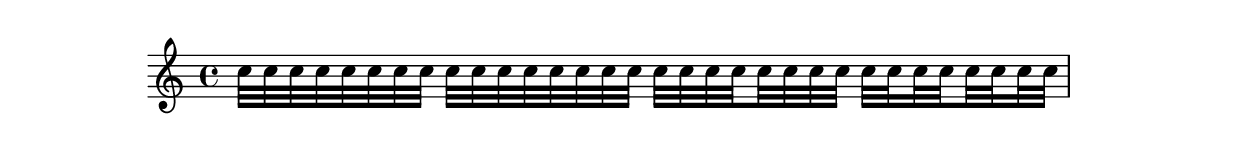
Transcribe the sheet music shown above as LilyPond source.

% DO NOT EDIT this file manually; it is automatically
% generated from Documentation/snippets/new
% Make any changes in Documentation/snippets/new/
% and then run scripts/auxiliar/makelsr.py
%
% This file is in the public domain.
%% Note: this file works from version 2.14.0
\version "2.14.0"

\header {
%% Translation of GIT committish: 6977ddc9a3b63ea810eaecb864269c7d847ccf98

  texidoces = "

Las barras de semicorchea, o de figuras más breves, no se subdividen
de forma predeterminada.  Esto es, las tres (o más) barras se amplían
sin romperse sobre grupos completos de notas.  Este comportamiento se
puede modificar para subdividir las barras en subgrupos mediante el
establecimiento de la propiedad @code{subdivideBeams}.  Cuando está
activada, las barras se subdividen a intervalos definidos por el valor
actual de @code{baseMoment} mediante la reducción de las barras
repetidas a una sola entre los subgrupos.  Observe que el valor
predeterminado de @code{baseMoment} es uno más que el denominador del
tipo de compás actual, si no se fija explícitamente.  Se debe ajustar
a una fracción que da la duración del subgrupo de barras utilizando la
función @code{ly:make-moment}, como se ve en este fragmento de código.
Asimismo, cuando se modifica @code{baseMoment}, se debería cambiar
también @code{beatStructure} para que corresponda al @code{baseMoment}
nuevo:

"
  doctitlees = "Subdivisión de barras"

%% Translation of GIT committish: 3b125956b08d27ef39cd48bfa3a2f1e1bb2ae8b4
  texidocfr = "
Les ligatures d'une succession de notes de durée inférieure à la croche
ne sont pas subdivisées par défaut.  Autrement dit, tous les traits de
ligature (deux ou plus) seront continus.  Ce comportement peut être
modifié afin de diviser la ligature en sous-groupes grâce à la propriété
@code{subdivideBeams}.  Lorsqu'elle est activée, les ligatures seront
subdivisées selon un intervalle défini par @code{baseMoment}@tie{}; il n'y
aura alors plus qu'un seul trait de ligature entre chaque sous-groupe.
Par défaut, @code{baseMoment} fixe la valeur de référence par rapport à
la métrique en vigueur.  Il faudra donc lui fournir, à l'aide de la
fonction @code{ly:make-moment}, une fraction correspondant à la durée du
sous-groupe désiré comme dans l'exemple ci-dessous.  Gardez à l'esprit
que, si vous venez à modifier @code{baseMoment}, vous devrez
probablement adapter @code{beatStrusture} afin qu'il reste en adéquation
avec les nouvelles valeurs de @code{baseMoment}.

"
  doctitlefr = "Subdivision des ligatures"

  lsrtags = "rhythms"

  texidoc = "
The beams of consecutive 16th (or shorter) notes are, by default, not
subdivided.  That is, the three (or more) beams stretch unbroken over
entire groups of notes.  This behavior can be modified to subdivide
the beams into sub-groups by setting the property
@code{subdivideBeams}. When set, multiple beams will be subdivided at
intervals defined by the current value of @code{baseMoment} by reducing
the multiple beams to just one beam between the sub-groups. Note that
@code{baseMoment} defaults to one over the denominator of the current
time signature if not set explicitly. It must be set to a fraction
giving the duration of the beam sub-group using the
@code{ly:make-moment} function, as shown in this snippet. Also, when
@code{baseMoment} is changed, @code{beatStructure} should also be changed
to match the new @code{baseMoment}:

"
  doctitle = "Subdividing beams"
} % begin verbatim


\relative c'' {
  c32[ c c c c c c c]
  \set subdivideBeams = ##t
  c32[ c c c c c c c]

  % Set beam sub-group length to an eighth note
  \set baseMoment = #(ly:make-moment 1 8)
  \set beatStructure = #'(2 2 2 2)
  c32[ c c c c c c c]

  % Set beam sub-group length to a sixteenth note
  \set baseMoment = #(ly:make-moment 1 16)
  \set beatStructure = #'(4 4 4 4)
  c32[ c c c c c c c]
}

